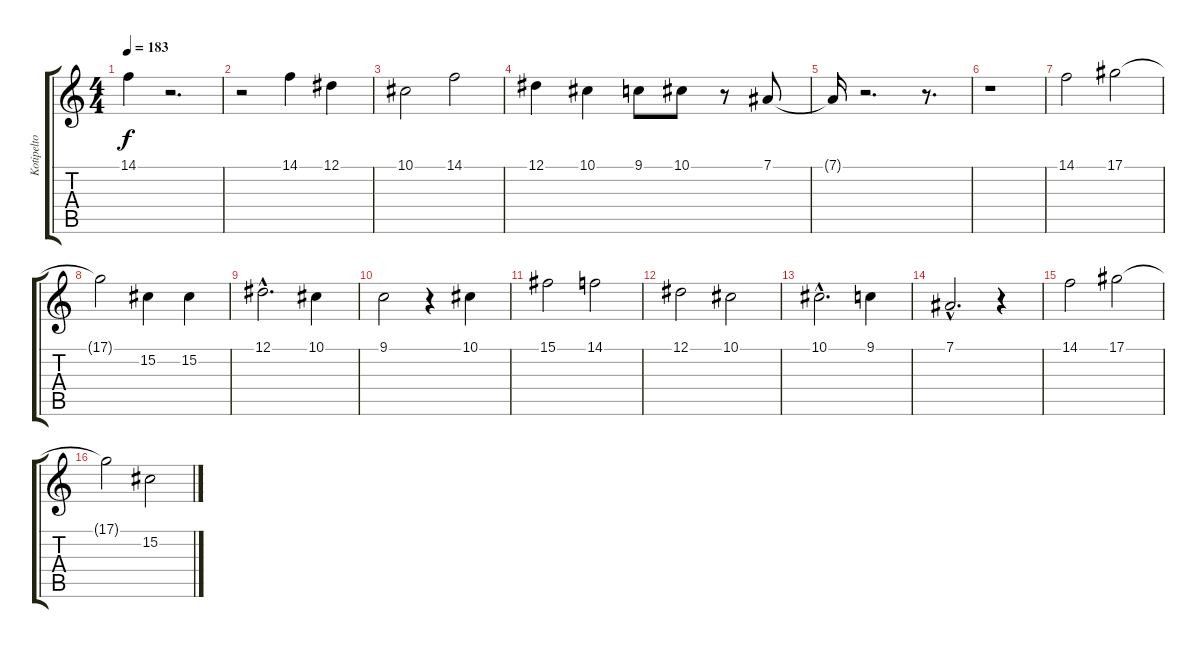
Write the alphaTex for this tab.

\track ("Kotipelto" "Kotipelto") {instrument panflute}
\staff {score tabs}
\tuning (Eb4 Bb3 Gb3 Db3 Ab2 Eb2) {hide}
\ts (4 4)
\tempo 183
\clef g2
\ks c
14.1.4{dy f} r.2{d} |
r.2 14.1.4 12.1.4 |
10.1.2 14.1.2 |
12.1.4 10.1.4 9.1.8 10.1.8 r.8 7.1.8 |
7.1{t}.16 r.2{d} r.8{d} |
r.1 |
14.1.2 17.1.2 |
17.1{t}.2 15.2.4 15.2.4 |
12.1{hac}.2{d} 10.1.4 |
9.1.2 r.4 10.1.4 |
15.1.2 14.1.2 |
12.1.2 10.1.2 |
10.1{hac}.2{d} 9.1.4 |
7.1{hac}.2{d} r.4 |
14.1.2 17.1.2 |
17.1{t}.2 15.2.2
